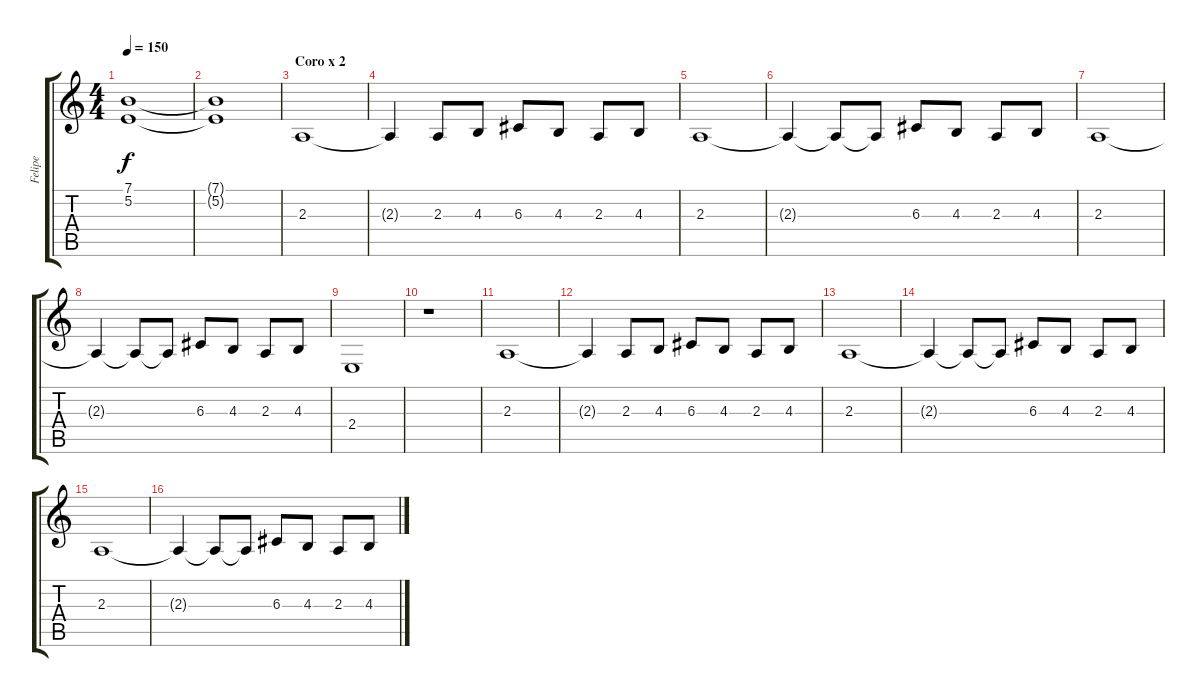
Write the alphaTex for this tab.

\track ("Felipe" "Felipe") {instrument voiceoohs}
\staff {score tabs}
\tuning (E4 B3 G3 D3 A2 E2) {hide}
\ts (4 4)
\tempo 150
\clef g2
\ks c
(7.1 5.2).1{dy f} |
(7.1{t} 5.2{t}).1 |
\section ("" "Coro x 2")
2.3.1 |
2.3{t}.4 2.3.8 4.3.8 6.3.8 4.3.8 2.3.8 4.3.8 |
2.3.1 |
2.3{t}.4 2.3{t}.8 2.3{t}.8 6.3.8 4.3.8 2.3.8 4.3.8 |
2.3.1 |
2.3{t}.4 2.3{t}.8 2.3{t}.8 6.3.8 4.3.8 2.3.8 4.3.8 |
2.4.1 |
r.1 |
2.3.1 |
2.3{t}.4 2.3.8 4.3.8 6.3.8 4.3.8 2.3.8 4.3.8 |
2.3.1 |
2.3{t}.4 2.3{t}.8 2.3{t}.8 6.3.8 4.3.8 2.3.8 4.3.8 |
2.3.1 |
2.3{t}.4 2.3{t}.8 2.3{t}.8 6.3.8 4.3.8 2.3.8 4.3.8
